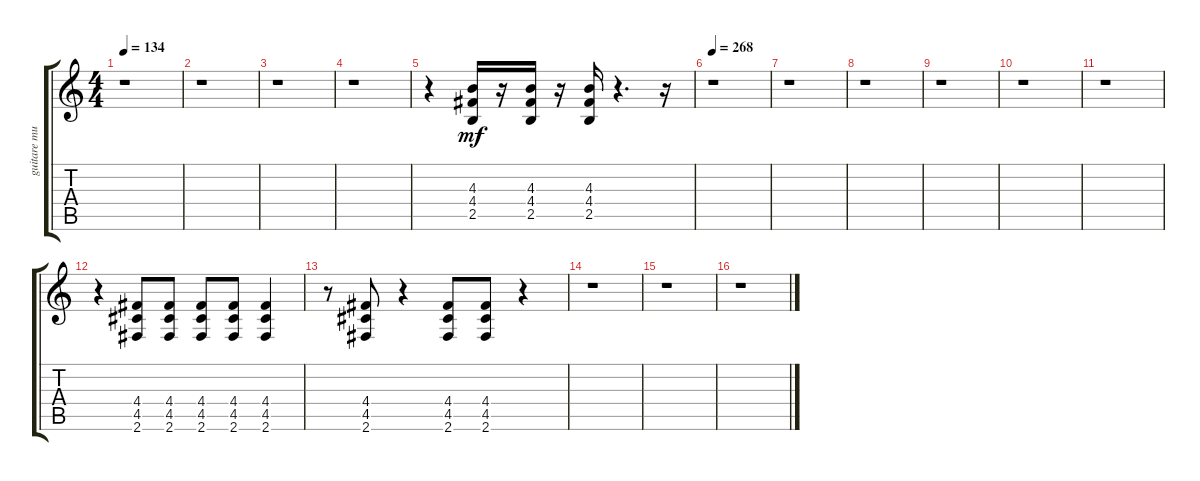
\track ("guitare muted" "guitare mu") {instrument electricguitarmuted}
\staff {score tabs}
\tuning (E4 B3 G3 D3 A2 E2) {hide}
\ts (4 4)
\tempo 134
\clef g2
\ks c
r.1{dy mf instrument electricguitarmuted} |
r.1 |
r.1 |
r.1 |
r.4 (4.3 4.4 2.5).16 r.16 (4.3 4.4 2.5).16 r.16 (4.3 4.4 2.5).16 r.4{d} r.16 |
\tempo 268
r.1 |
r.1 |
r.1 |
r.1 |
r.1 |
r.1 |
r.4 (4.4 4.5 2.6).8 (4.4 4.5 2.6).8 (4.4 4.5 2.6).8 (4.4 4.5 2.6).8 (4.4 4.5 2.6).4 |
r.8 (4.4 4.5 2.6).8 r.4 (4.4 4.5 2.6).8 (4.4 4.5 2.6).8 r.4 |
r.1 |
r.1 |
r.1
